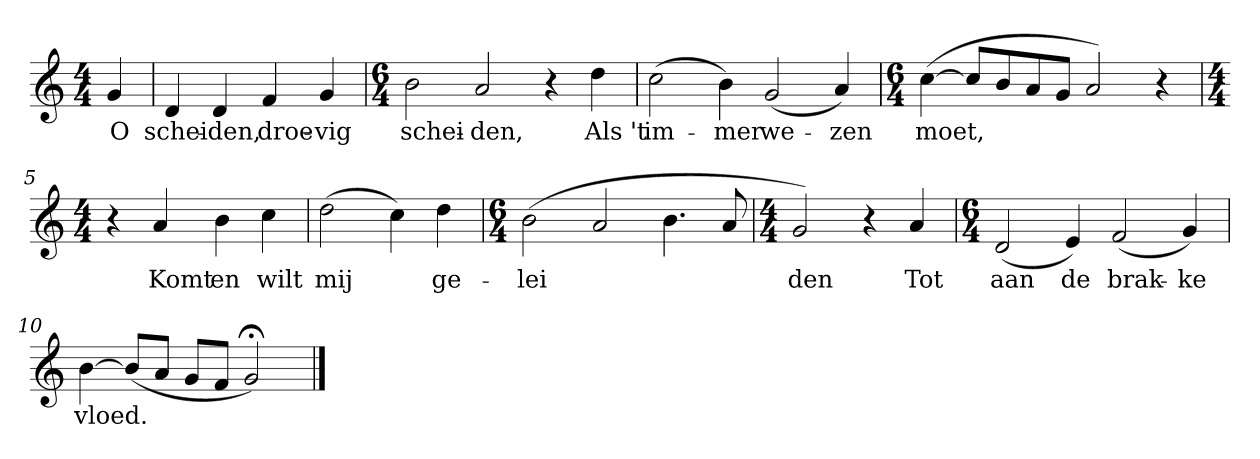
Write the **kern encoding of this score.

**kern	**text
*part1	*part1
*staff1	*staff1
*clefG2	*
*k[]	*
*C:	*
*M4/4	*
*MM120	*
=	=
4g	O
=1	=1
4d	schei-
4d	-den,
4f	droe-
4g	-vig
=2	=2
*M6/4	*
2b	schei-
2a	-den,
4r	.
4dd	Als 't
=3	=3
(2cc	im-
4b)	-mer
(2g	we-
4a)	-zen
=4	=4
*M6/4	*
([4cc	moet,
8cc/L]	.
8b/	.
8a/	.
8g/J	.
2a)	.
4r	.
=5	=5
*M4/4	*
4r	.
4a	Komt
4b	en
4cc	wilt
=6	=6
(2dd	mij
4cc)	.
4dd	ge-
=7	=7
*M6/4	*
(2b	-lei
2a	.
4.b	.
8a	.
=8	=8
*M4/4	*
2g)	den
4r	.
4a	Tot
=9	=9
*M6/4	*
(2d	aan
4e)	de
(2f	brak-
4g)	-ke
=10	=10
[4b	vloed.
(8b/L]	.
8a/J	.
8g/L	.
8f/J	.
2g;<)	.
==	==
*-	*-
